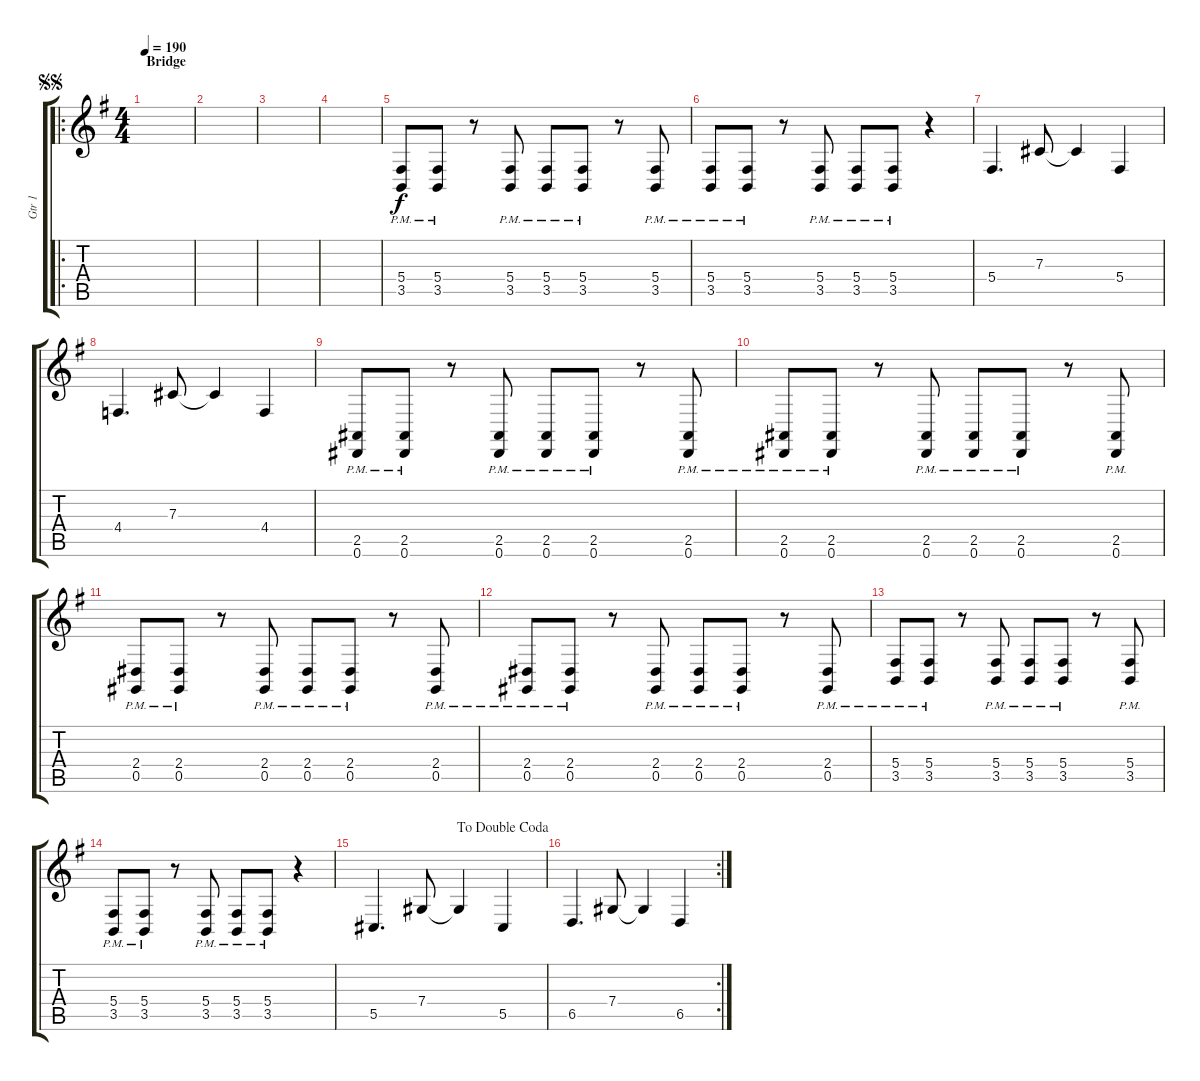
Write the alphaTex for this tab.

\track ("Gtr 1" "Gtr 1") {instrument acousticgrandpiano}
\staff {score tabs}
\tuning (Eb4 Bb3 Gb3 Db3 Ab2 Eb2) {hide}
\ro
\ts (4 4)
\section ("" "Bridge")
\jump segnosegno
\tempo 190
\clef g2
\ks g
|
|
|
|
(5.4{pm} 3.5{pm}).8 (5.4{pm} 3.5{pm}).8 r.8 (5.4{pm} 3.5{pm}).8 (5.4{pm} 3.5{pm}).8 (5.4{pm} 3.5{pm}).8 r.8 (5.4{pm} 3.5{pm}).8 |
(5.4{pm} 3.5{pm}).8 (5.4{pm} 3.5{pm}).8 r.8 (5.4{pm} 3.5{pm}).8 (5.4{pm} 3.5{pm}).8 (5.4{pm} 3.5{pm}).8 r.4 |
5.4.4{d} 7.3.8 7.3{t}.4 5.4.4 |
4.4.4{d} 7.3.8 7.3{t}.4 4.4.4 |
(2.5{pm} 0.6{pm}).8 (2.5{pm} 0.6{pm}).8 r.8 (2.5{pm} 0.6{pm}).8 (2.5{pm} 0.6{pm}).8 (2.5{pm} 0.6{pm}).8 r.8 (2.5{pm} 0.6{pm}).8 |
(2.5{pm} 0.6{pm}).8 (2.5{pm} 0.6{pm}).8 r.8 (2.5{pm} 0.6{pm}).8 (2.5{pm} 0.6{pm}).8 (2.5{pm} 0.6{pm}).8 r.8 (2.5{pm} 0.6{pm}).8 |
(2.4{pm} 0.5{pm}).8 (2.4{pm} 0.5{pm}).8 r.8 (2.4{pm} 0.5{pm}).8 (2.4{pm} 0.5{pm}).8 (2.4{pm} 0.5{pm}).8 r.8 (2.4{pm} 0.5{pm}).8 |
(2.4{pm} 0.5{pm}).8 (2.4{pm} 0.5{pm}).8 r.8 (2.4{pm} 0.5{pm}).8 (2.4{pm} 0.5{pm}).8 (2.4{pm} 0.5{pm}).8 r.8 (2.4{pm} 0.5{pm}).8 |
(5.4{pm} 3.5{pm}).8 (5.4{pm} 3.5{pm}).8 r.8 (5.4{pm} 3.5{pm}).8 (5.4{pm} 3.5{pm}).8 (5.4{pm} 3.5{pm}).8 r.8 (5.4{pm} 3.5{pm}).8 |
(5.4{pm} 3.5{pm}).8 (5.4{pm} 3.5{pm}).8 r.8 (5.4{pm} 3.5{pm}).8 (5.4{pm} 3.5{pm}).8 (5.4{pm} 3.5{pm}).8 r.4 |
\jump dadoublecoda
5.5.4{d} 7.4.8 7.4{t}.4 5.5.4 |
\rc 2
6.5.4{d} 7.4.8 7.4{t}.4 6.5.4
